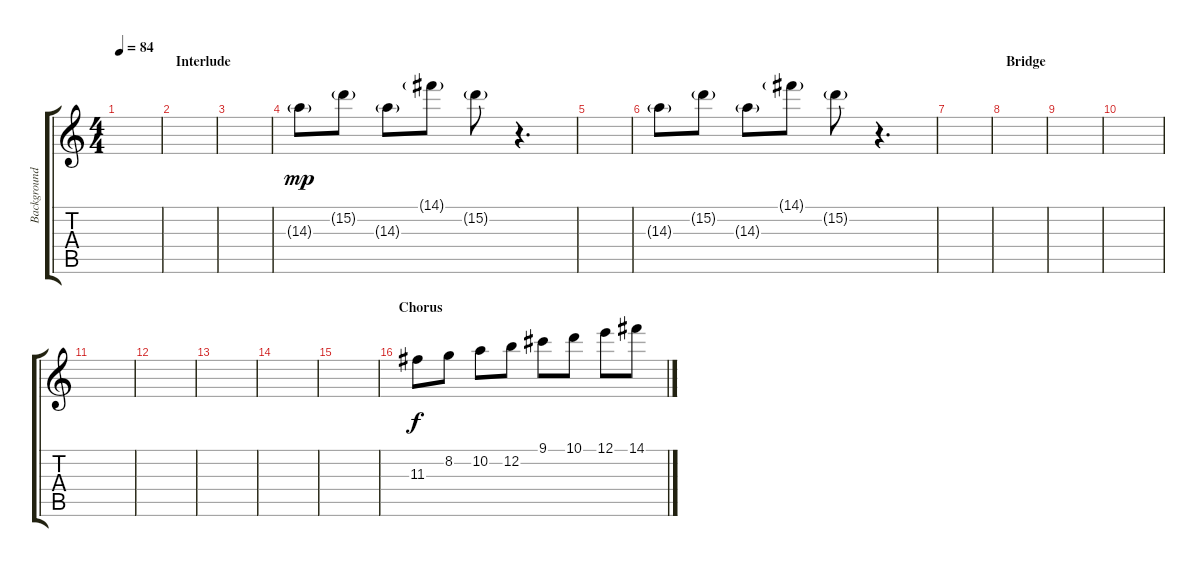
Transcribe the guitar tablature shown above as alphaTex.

\track ("Background Guitar I (+Delay)" "Background") {instrument overdrivenguitar}
\staff {score tabs}
\tuning (E4 B3 G3 D3 A2 E2) {hide}
\ts (4 4)
\tempo 84
\clef g2
\ks c
|
\section ("" "Interlude")
|
|
14.3{g}.8{dy mp} 15.2{g}.8 14.3{g}.8 14.1{g}.8 15.2{g}.8 r.4{d} |
|
14.3{g}.8 15.2{g}.8 14.3{g}.8 14.1{g}.8 15.2{g}.8 r.4{d} |
|
\section ("" "Bridge")
|
|
|
|
|
|
|
|
\section ("" "Chorus")
11.3.8{dy f balance 8} 8.2.8 10.2.8 12.2.8 9.1.8 10.1.8 12.1.8 14.1.8
